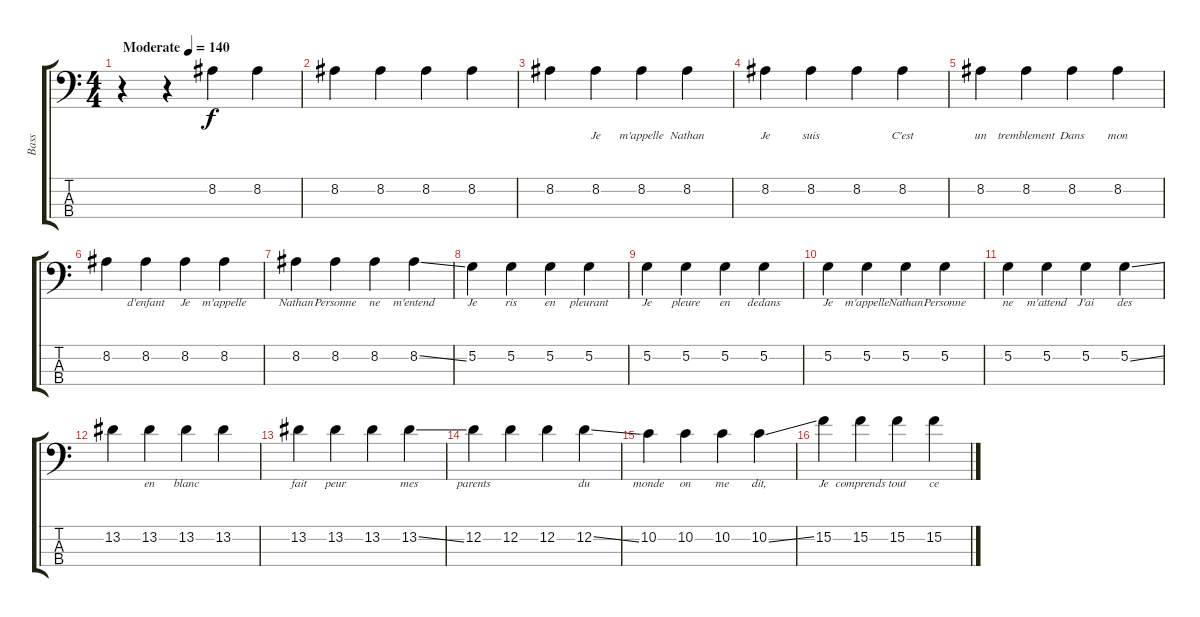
\track ("Bass" "Bass") {instrument electricbasspick}
\staff {score tabs}
\tuning (G2 D2 A1 E1) {hide}
\ts (4 4)
\tempo (140 "Moderate")
\clef f4
\ks c
r.4{dy f instrument electricbasspick} r.4 8.2.4 8.2.4 |
8.2.4 8.2.4 8.2.4 8.2.4 |
8.2.4{lyrics (0 "") lyrics (1 "") lyrics (2 "") lyrics (3 "") lyrics (4 "")} 8.2.4{lyrics (0 "Je") lyrics (1 "") lyrics (2 "") lyrics (3 "") lyrics (4 "")} 8.2.4{lyrics (0 "m'appelle") lyrics (1 "") lyrics (2 "") lyrics (3 "") lyrics (4 "")} 8.2.4{lyrics (0 "Nathan") lyrics (1 "") lyrics (2 "") lyrics (3 "") lyrics (4 "")} |
8.2.4{lyrics (0 "Je") lyrics (1 "") lyrics (2 "") lyrics (3 "") lyrics (4 "")} 8.2.4{lyrics (0 "suis") lyrics (1 "") lyrics (2 "") lyrics (3 "") lyrics (4 "")} 8.2.4{lyrics (0 "") lyrics (1 "") lyrics (2 "") lyrics (3 "") lyrics (4 "")} 8.2.4{lyrics (0 "C'est") lyrics (1 "") lyrics (2 "") lyrics (3 "") lyrics (4 "")} |
8.2.4{lyrics (0 "un") lyrics (1 "") lyrics (2 "") lyrics (3 "") lyrics (4 "")} 8.2.4{lyrics (0 "tremblement") lyrics (1 "") lyrics (2 "") lyrics (3 "") lyrics (4 "")} 8.2.4{lyrics (0 "Dans") lyrics (1 "") lyrics (2 "") lyrics (3 "") lyrics (4 "")} 8.2.4{lyrics (0 "mon") lyrics (1 "") lyrics (2 "") lyrics (3 "") lyrics (4 "")} |
8.2.4{lyrics (0 "") lyrics (1 "") lyrics (2 "") lyrics (3 "") lyrics (4 "")} 8.2.4{lyrics (0 "d'enfant") lyrics (1 "") lyrics (2 "") lyrics (3 "") lyrics (4 "")} 8.2.4{lyrics (0 "Je") lyrics (1 "") lyrics (2 "") lyrics (3 "") lyrics (4 "")} 8.2.4{lyrics (0 "m'appelle") lyrics (1 "") lyrics (2 "") lyrics (3 "") lyrics (4 "")} |
8.2.4{lyrics (0 "Nathan") lyrics (1 "") lyrics (2 "") lyrics (3 "") lyrics (4 "")} 8.2.4{lyrics (0 "Personne") lyrics (1 "") lyrics (2 "") lyrics (3 "") lyrics (4 "")} 8.2.4{lyrics (0 "ne") lyrics (1 "") lyrics (2 "") lyrics (3 "") lyrics (4 "")} 8.2{ss}.4{lyrics (0 "m'entend") lyrics (1 "") lyrics (2 "") lyrics (3 "") lyrics (4 "")} |
5.2.4{lyrics (0 "Je") lyrics (1 "") lyrics (2 "") lyrics (3 "") lyrics (4 "")} 5.2.4{lyrics (0 "ris") lyrics (1 "") lyrics (2 "") lyrics (3 "") lyrics (4 "")} 5.2.4{lyrics (0 "en") lyrics (1 "") lyrics (2 "") lyrics (3 "") lyrics (4 "")} 5.2.4{lyrics (0 "pleurant") lyrics (1 "") lyrics (2 "") lyrics (3 "") lyrics (4 "")} |
5.2.4{lyrics (0 "Je") lyrics (1 "") lyrics (2 "") lyrics (3 "") lyrics (4 "")} 5.2.4{lyrics (0 "pleure") lyrics (1 "") lyrics (2 "") lyrics (3 "") lyrics (4 "")} 5.2.4{lyrics (0 "en") lyrics (1 "") lyrics (2 "") lyrics (3 "") lyrics (4 "")} 5.2.4{lyrics (0 "dedans") lyrics (1 "") lyrics (2 "") lyrics (3 "") lyrics (4 "")} |
5.2.4{lyrics (0 "Je") lyrics (1 "") lyrics (2 "") lyrics (3 "") lyrics (4 "")} 5.2.4{lyrics (0 "m'appelle") lyrics (1 "") lyrics (2 "") lyrics (3 "") lyrics (4 "")} 5.2.4{lyrics (0 "Nathan") lyrics (1 "") lyrics (2 "") lyrics (3 "") lyrics (4 "")} 5.2.4{lyrics (0 "Personne") lyrics (1 "") lyrics (2 "") lyrics (3 "") lyrics (4 "")} |
5.2.4{lyrics (0 "ne") lyrics (1 "") lyrics (2 "") lyrics (3 "") lyrics (4 "")} 5.2.4{lyrics (0 "m'attend") lyrics (1 "") lyrics (2 "") lyrics (3 "") lyrics (4 "")} 5.2.4{lyrics (0 "J'ai") lyrics (1 "") lyrics (2 "") lyrics (3 "") lyrics (4 "")} 5.2{ss}.4{lyrics (0 "des") lyrics (1 "") lyrics (2 "") lyrics (3 "") lyrics (4 "")} |
13.2.4{lyrics (0 "") lyrics (1 "") lyrics (2 "") lyrics (3 "") lyrics (4 "")} 13.2.4{lyrics (0 "en") lyrics (1 "") lyrics (2 "") lyrics (3 "") lyrics (4 "")} 13.2.4{lyrics (0 "blanc") lyrics (1 "") lyrics (2 "") lyrics (3 "") lyrics (4 "")} 13.2.4{lyrics (0 "") lyrics (1 "") lyrics (2 "") lyrics (3 "") lyrics (4 "")} |
13.2.4{lyrics (0 "fait") lyrics (1 "") lyrics (2 "") lyrics (3 "") lyrics (4 "")} 13.2.4{lyrics (0 "peur") lyrics (1 "") lyrics (2 "") lyrics (3 "") lyrics (4 "")} 13.2.4{lyrics (0 "") lyrics (1 "") lyrics (2 "") lyrics (3 "") lyrics (4 "")} 13.2{ss}.4{lyrics (0 "mes") lyrics (1 "") lyrics (2 "") lyrics (3 "") lyrics (4 "")} |
12.2.4{lyrics (0 "parents") lyrics (1 "") lyrics (2 "") lyrics (3 "") lyrics (4 "")} 12.2.4{lyrics (0 "") lyrics (1 "") lyrics (2 "") lyrics (3 "") lyrics (4 "")} 12.2.4{lyrics (0 "") lyrics (1 "") lyrics (2 "") lyrics (3 "") lyrics (4 "")} 12.2{ss}.4{lyrics (0 "du") lyrics (1 "") lyrics (2 "") lyrics (3 "") lyrics (4 "")} |
10.2.4{lyrics (0 "monde") lyrics (1 "") lyrics (2 "") lyrics (3 "") lyrics (4 "")} 10.2.4{lyrics (0 "on") lyrics (1 "") lyrics (2 "") lyrics (3 "") lyrics (4 "")} 10.2.4{lyrics (0 "me") lyrics (1 "") lyrics (2 "") lyrics (3 "") lyrics (4 "")} 10.2{ss}.4{lyrics (0 "dit,") lyrics (1 "") lyrics (2 "") lyrics (3 "") lyrics (4 "")} |
15.2.4{lyrics (0 "Je") lyrics (1 "") lyrics (2 "") lyrics (3 "") lyrics (4 "")} 15.2.4{lyrics (0 "comprends") lyrics (1 "") lyrics (2 "") lyrics (3 "") lyrics (4 "")} 15.2.4{lyrics (0 "tout") lyrics (1 "") lyrics (2 "") lyrics (3 "") lyrics (4 "")} 15.2.4{lyrics (0 "ce") lyrics (1 "") lyrics (2 "") lyrics (3 "") lyrics (4 "")}
